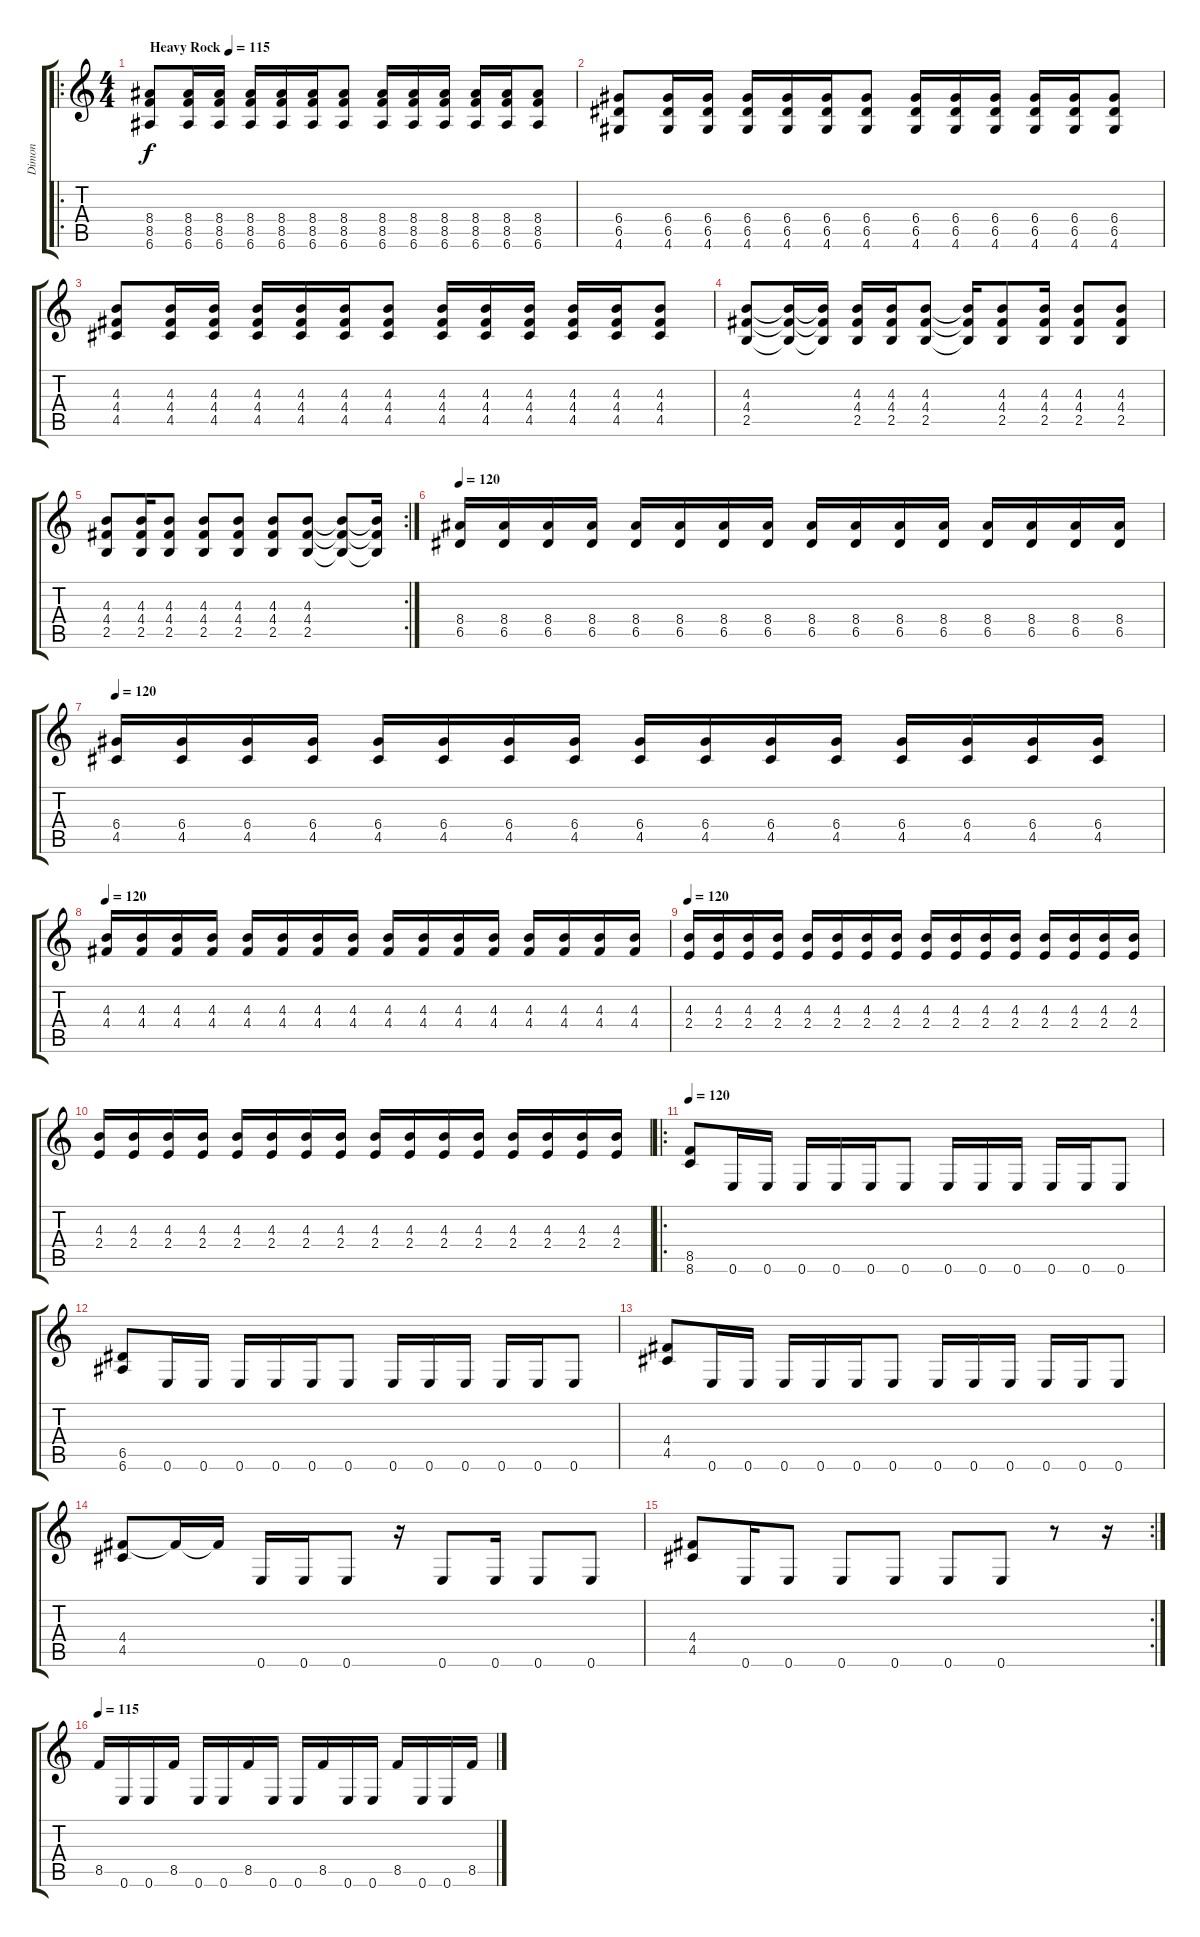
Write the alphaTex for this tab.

\track ("Dimon" "Dimon") {instrument distortionguitar}
\staff {score tabs}
\tuning (E4 B3 G3 D3 A2 E2) {hide}
\ro
\ts (4 4)
\tempo (115 "Heavy Rock")
\clef g2
\ks c
(8.4 8.5 6.6).8{dy f instrument distortionguitar} (8.4 8.5 6.6).16 (8.4 8.5 6.6).16 (8.4 8.5 6.6).16 (8.4 8.5 6.6).16 (8.4 8.5 6.6).16 (8.4 8.5 6.6).8 (8.4 8.5 6.6).16 (8.4 8.5 6.6).16 (8.4 8.5 6.6).16 (8.4 8.5 6.6).16 (8.4 8.5 6.6).16 (8.4 8.5 6.6).8 |
(6.4 6.5 4.6).8 (6.4 6.5 4.6).16 (6.4 6.5 4.6).16 (6.4 6.5 4.6).16 (6.4 6.5 4.6).16 (6.4 6.5 4.6).16 (6.4 6.5 4.6).8 (6.4 6.5 4.6).16 (6.4 6.5 4.6).16 (6.4 6.5 4.6).16 (6.4 6.5 4.6).16 (6.4 6.5 4.6).16 (6.4 6.5 4.6).8 |
(4.3 4.4 4.5).8 (4.3 4.4 4.5).16 (4.3 4.4 4.5).16 (4.3 4.4 4.5).16 (4.3 4.4 4.5).16 (4.3 4.4 4.5).16 (4.3 4.4 4.5).8 (4.3 4.4 4.5).16 (4.3 4.4 4.5).16 (4.3 4.4 4.5).16 (4.3 4.4 4.5).16 (4.3 4.4 4.5).16 (4.3 4.4 4.5).8 |
(4.3 4.4 2.5).8 (4.3{t} 4.4{t} 2.5{t}).16 (4.3{t} 4.4{t} 2.5{t}).16 (4.3 4.4 2.5).16 (4.3 4.4 2.5).16 (4.3 4.4 2.5).8 (4.3{t} 4.4{t} 2.5{t}).16 (4.3 4.4 2.5).8 (4.3 4.4 2.5).16 (4.3 4.4 2.5).8 (4.3 4.4 2.5).8 |
\rc 2
(4.3 4.4 2.5).8 (4.3 4.4 2.5).16 (4.3 4.4 2.5).8 (4.3 4.4 2.5).8 (4.3 4.4 2.5).8 (4.3 4.4 2.5).8 (4.3 4.4 2.5).8 (4.3{t} 4.4{t} 2.5{t}).8 (4.3{t} 4.4{t} 2.5{t}).16 |
\tempo 120
(8.4 6.5).16 (8.4 6.5).16 (8.4 6.5).16 (8.4 6.5).16 (8.4 6.5).16 (8.4 6.5).16 (8.4 6.5).16 (8.4 6.5).16 (8.4 6.5).16 (8.4 6.5).16 (8.4 6.5).16 (8.4 6.5).16 (8.4 6.5).16 (8.4 6.5).16 (8.4 6.5).16 (8.4 6.5).16 |
\tempo 120
(6.4 4.5).16 (6.4 4.5).16 (6.4 4.5).16 (6.4 4.5).16 (6.4 4.5).16 (6.4 4.5).16 (6.4 4.5).16 (6.4 4.5).16 (6.4 4.5).16 (6.4 4.5).16 (6.4 4.5).16 (6.4 4.5).16 (6.4 4.5).16 (6.4 4.5).16 (6.4 4.5).16 (6.4 4.5).16 |
\tempo 120
(4.3 4.4).16 (4.3 4.4).16 (4.3 4.4).16 (4.3 4.4).16 (4.3 4.4).16 (4.3 4.4).16 (4.3 4.4).16 (4.3 4.4).16 (4.3 4.4).16 (4.3 4.4).16 (4.3 4.4).16 (4.3 4.4).16 (4.3 4.4).16 (4.3 4.4).16 (4.3 4.4).16 (4.3 4.4).16 |
\tempo 120
(4.3 2.4).16 (4.3 2.4).16 (4.3 2.4).16 (4.3 2.4).16 (4.3 2.4).16 (4.3 2.4).16 (4.3 2.4).16 (4.3 2.4).16 (4.3 2.4).16 (4.3 2.4).16 (4.3 2.4).16 (4.3 2.4).16 (4.3 2.4).16 (4.3 2.4).16 (4.3 2.4).16 (4.3 2.4).16 |
(4.3 2.4).16 (4.3 2.4).16 (4.3 2.4).16 (4.3 2.4).16 (4.3 2.4).16 (4.3 2.4).16 (4.3 2.4).16 (4.3 2.4).16 (4.3 2.4).16 (4.3 2.4).16 (4.3 2.4).16 (4.3 2.4).16 (4.3 2.4).16 (4.3 2.4).16 (4.3 2.4).16 (4.3 2.4).16 |
\ro
\tempo 120
(8.5 8.6).8 0.6.16 0.6.16 0.6.16 0.6.16 0.6.16 0.6.8 0.6.16 0.6.16 0.6.16 0.6.16 0.6.16 0.6.8 |
(6.5 6.6).8 0.6.16 0.6.16 0.6.16 0.6.16 0.6.16 0.6.8 0.6.16 0.6.16 0.6.16 0.6.16 0.6.16 0.6.8 |
(4.4 4.5).8 0.6.16 0.6.16 0.6.16 0.6.16 0.6.16 0.6.8 0.6.16 0.6.16 0.6.16 0.6.16 0.6.16 0.6.8 |
(4.4 4.5).8 4.4{t}.16 4.4{t}.16 0.6.16 0.6.16 0.6.8 r.16 0.6.8 0.6.16 0.6.8 0.6.8 |
\rc 2
(4.4 4.5).8 0.6.16 0.6.8 0.6.8 0.6.8 0.6.8 0.6.8 r.8 r.16 |
\tempo 115
8.5.16 0.6.16 0.6.16 8.5.16 0.6.16 0.6.16 8.5.16 0.6.16 0.6.16 8.5.16 0.6.16 0.6.16 8.5.16 0.6.16 0.6.16 8.5.16
